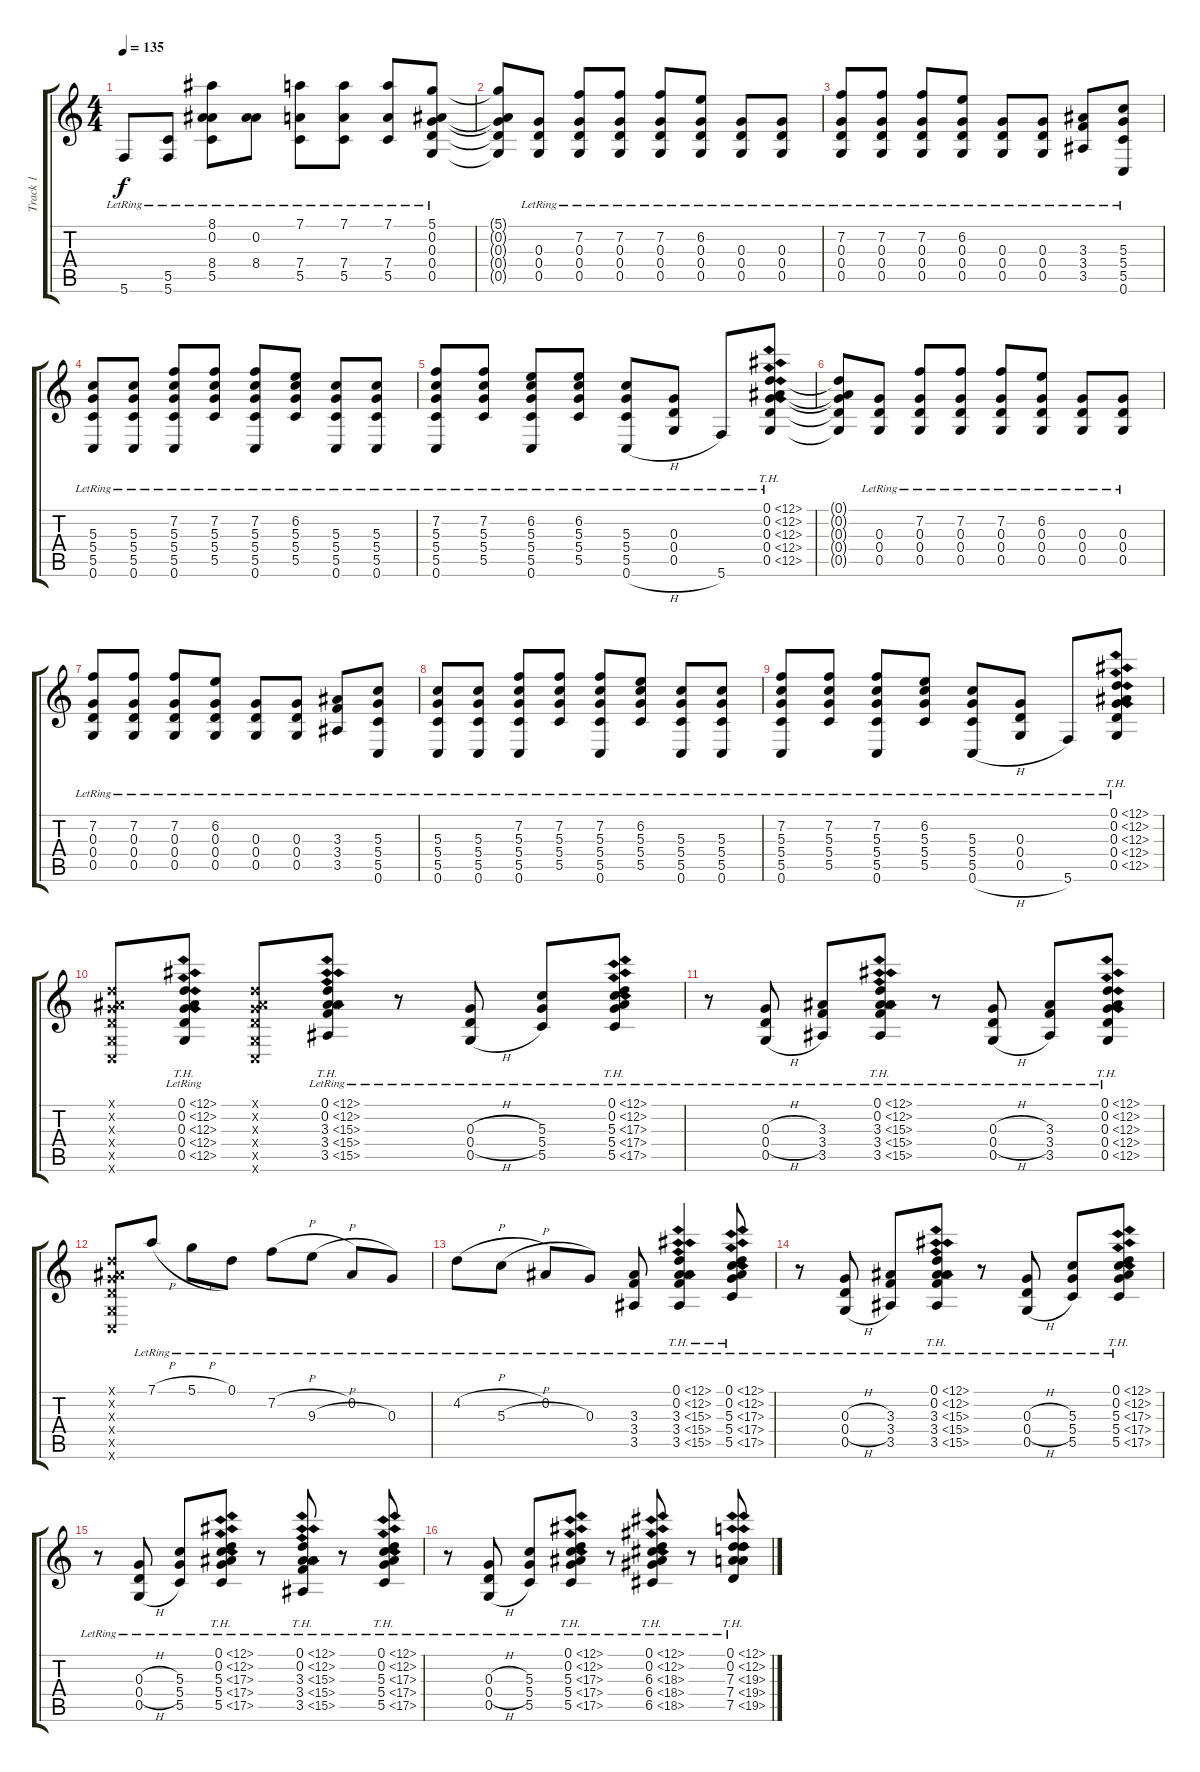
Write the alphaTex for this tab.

\track ("Track 1" "Track 1") {instrument acousticguitarsteel}
\staff {score tabs}
\tuning (D4 Bb3 G3 D3 G2 C2) {hide}
\ts (4 4)
\tempo 135
\clef g2
\ks c
5.6{lr}.8{dy f} (5.5{lr} 5.6{lr}).8 (8.1{lr} 0.2{lr} 8.4{lr} 5.5{lr}).8 (0.2{lr} 8.4{lr}).8 (7.1{lr} 7.4{lr} 5.5{lr}).8 (7.1{lr} 7.4{lr} 5.5{lr}).8 (7.1{lr} 7.4{lr} 5.5{lr}).8 (5.1{lr} 0.2{lr} 0.3{lr} 0.4{lr} 0.5{lr}).8 |
(5.1{t} 0.2{t} 0.3{t} 0.4{t} 0.5{t}).8 (0.3{lr} 0.4{lr} 0.5{lr}).8 (7.2{lr} 0.3{lr} 0.4{lr} 0.5{lr}).8 (7.2{lr} 0.3{lr} 0.4{lr} 0.5{lr}).8 (7.2{lr} 0.3{lr} 0.4{lr} 0.5{lr}).8 (6.2{lr} 0.3{lr} 0.4{lr} 0.5{lr}).8 (0.3{lr} 0.4{lr} 0.5{lr}).8 (0.3{lr} 0.4{lr} 0.5{lr}).8 |
(7.2{lr} 0.3{lr} 0.4{lr} 0.5{lr}).8 (7.2{lr} 0.3{lr} 0.4{lr} 0.5{lr}).8 (7.2{lr} 0.3{lr} 0.4{lr} 0.5{lr}).8 (6.2{lr} 0.3{lr} 0.4{lr} 0.5{lr}).8 (0.3{lr} 0.4{lr} 0.5{lr}).8 (0.3{lr} 0.4{lr} 0.5{lr}).8 (3.3{lr} 3.4{lr} 3.5{lr}).8 (5.3{lr} 5.4{lr} 5.5{lr} 0.6{lr}).8 |
(5.3{lr} 5.4{lr} 5.5{lr} 0.6{lr}).8 (5.3{lr} 5.4{lr} 5.5{lr} 0.6{lr}).8 (7.2{lr} 5.3{lr} 5.4{lr} 5.5{lr} 0.6{lr}).8 (7.2{lr} 5.3{lr} 5.4{lr} 5.5{lr}).8 (7.2{lr} 5.3{lr} 5.4{lr} 5.5{lr} 0.6{lr}).8 (6.2{lr} 5.3{lr} 5.4{lr} 5.5{lr}).8 (5.3{lr} 5.4{lr} 5.5{lr} 0.6{lr}).8 (5.3{lr} 5.4{lr} 5.5{lr} 0.6{lr}).8 |
(7.2{lr} 5.3{lr} 5.4{lr} 5.5{lr} 0.6{lr}).8 (7.2{lr} 5.3{lr} 5.4{lr} 5.5{lr}).8 (6.2{lr} 5.3{lr} 5.4{lr} 5.5{lr} 0.6{lr}).8 (6.2{lr} 5.3{lr} 5.4{lr} 5.5{lr}).8 (5.3{lr} 5.4{lr} 5.5{lr} 0.6{h lr}).8 (0.3{lr} 0.4{lr} 0.5{lr}).8 5.6{lr}.8 (0.1{th 12 lr} 0.2{th 12 lr} 0.3{th 12 lr} 0.4{th 12 lr} 0.5{th 12 lr}).8 |
(0.1{t} 0.2{t} 0.3{t} 0.4{t} 0.5{t}).8 (0.3{lr} 0.4{lr} 0.5{lr}).8 (7.2{lr} 0.3{lr} 0.4{lr} 0.5{lr}).8 (7.2{lr} 0.3{lr} 0.4{lr} 0.5{lr}).8 (7.2{lr} 0.3{lr} 0.4{lr} 0.5{lr}).8 (6.2{lr} 0.3{lr} 0.4{lr} 0.5{lr}).8 (0.3{lr} 0.4{lr} 0.5{lr}).8 (0.3{lr} 0.4{lr} 0.5{lr}).8 |
(7.2{lr} 0.3{lr} 0.4{lr} 0.5{lr}).8 (7.2{lr} 0.3{lr} 0.4{lr} 0.5{lr}).8 (7.2{lr} 0.3{lr} 0.4{lr} 0.5{lr}).8 (6.2{lr} 0.3{lr} 0.4{lr} 0.5{lr}).8 (0.3{lr} 0.4{lr} 0.5{lr}).8 (0.3{lr} 0.4{lr} 0.5{lr}).8 (3.3{lr} 3.4{lr} 3.5{lr}).8 (5.3{lr} 5.4{lr} 5.5{lr} 0.6{lr}).8 |
(5.3{lr} 5.4{lr} 5.5{lr} 0.6{lr}).8 (5.3{lr} 5.4{lr} 5.5{lr} 0.6{lr}).8 (7.2{lr} 5.3{lr} 5.4{lr} 5.5{lr} 0.6{lr}).8 (7.2{lr} 5.3{lr} 5.4{lr} 5.5{lr}).8 (7.2{lr} 5.3{lr} 5.4{lr} 5.5{lr} 0.6{lr}).8 (6.2{lr} 5.3{lr} 5.4{lr} 5.5{lr}).8 (5.3{lr} 5.4{lr} 5.5{lr} 0.6{lr}).8 (5.3{lr} 5.4{lr} 5.5{lr} 0.6{lr}).8 |
(7.2{lr} 5.3{lr} 5.4{lr} 5.5{lr} 0.6{lr}).8 (7.2{lr} 5.3{lr} 5.4{lr} 5.5{lr}).8 (7.2{lr} 5.3{lr} 5.4{lr} 5.5{lr} 0.6{lr}).8 (6.2{lr} 5.3{lr} 5.4{lr} 5.5{lr}).8 (5.3{lr} 5.4{lr} 5.5{lr} 0.6{h lr}).8 (0.3{lr} 0.4{lr} 0.5{lr}).8 5.6{lr}.8 (0.1{th 12 lr} 0.2{th 12 lr} 0.3{th 12 lr} 0.4{th 12 lr} 0.5{th 12 lr}).8 |
(0.1{x} 0.2{x} 0.3{x} 0.4{x} 0.5{x} 0.6{x}).8 (0.1{th 12 lr} 0.2{th 12 lr} 0.3{th 12 lr} 0.4{th 12 lr} 0.5{th 12 lr}).8 (0.1{x} 0.2{x} 0.3{x} 0.4{x} 0.5{x} 0.6{x}).8 (0.1{th 12 lr} 0.2{th 12 lr} 3.3{th 12 lr} 3.4{th 12 lr} 3.5{th 12 lr}).8 r.8 (0.3{h lr} 0.4{h lr} 0.5{h lr}).8 (5.3{lr} 5.4{lr} 5.5{lr}).8 (0.1{th 12 lr} 0.2{th 12 lr} 5.3{th 12 lr} 5.4{th 12 lr} 5.5{th 12 lr}).8 |
r.8 (0.3{h lr} 0.4{h lr} 0.5{h lr}).8 (3.3{lr} 3.4{lr} 3.5{lr}).8 (0.1{th 12 lr} 0.2{th 12 lr} 3.3{th 12 lr} 3.4{th 12 lr} 3.5{th 12 lr}).8 r.8 (0.3{h lr} 0.4{h lr} 0.5{h lr}).8 (3.3{lr} 3.4{lr} 3.5{lr}).8 (0.1{th 12 lr} 0.2{th 12 lr} 0.3{th 12 lr} 0.4{th 12 lr} 0.5{th 12 lr}).8 |
(0.1{x} 0.2{x} 0.3{x} 0.4{x} 0.5{x} 0.6{x}).8 7.1{h lr}.8 5.1{h lr}.8 0.1{lr}.8 7.2{h lr}.8 9.3{h lr}.8 0.2{lr}.8 0.3{lr}.8 |
4.2{h lr}.8 5.3{h lr}.8 0.2{lr}.8 0.3{lr}.8 (3.3{lr} 3.4{lr} 3.5{lr}).8 (0.1{th 12 lr} 0.2{th 12 lr} 3.3{th 12 lr} 3.4{th 12 lr} 3.5{th 12 lr}).4 (0.1{th 12 lr} 0.2{th 12 lr} 5.3{th 12 lr} 5.4{th 12 lr} 5.5{th 12 lr}).8 |
r.8 (0.3{h lr} 0.4{h lr} 0.5{h lr}).8 (3.3{lr} 3.4{lr} 3.5{lr}).8 (0.1{th 12 lr} 0.2{th 12 lr} 3.3{th 12 lr} 3.4{th 12 lr} 3.5{th 12 lr}).8 r.8 (0.3{h lr} 0.4{h lr} 0.5{h lr}).8 (5.3{lr} 5.4{lr} 5.5{lr}).8 (0.1{th 12 lr} 0.2{th 12 lr} 5.3{th 12 lr} 5.4{th 12 lr} 5.5{th 12 lr}).8 |
r.8 (0.3{h lr} 0.4{h lr} 0.5{h lr}).8 (5.3{lr} 5.4{lr} 5.5{lr}).8 (0.1{th 12 lr} 0.2{th 12 lr} 5.3{th 12 lr} 5.4{th 12 lr} 5.5{th 12 lr}).8 r.8 (0.1{th 12 lr} 0.2{th 12 lr} 3.3{th 12 lr} 3.4{th 12 lr} 3.5{th 12 lr}).8 r.8 (0.1{th 12 lr} 0.2{th 12 lr} 5.3{th 12 lr} 5.4{th 12 lr} 5.5{th 12 lr}).8 |
r.8 (0.3{h lr} 0.4{h lr} 0.5{h lr}).8 (5.3{lr} 5.4{lr} 5.5{lr}).8 (0.1{th 12 lr} 0.2{th 12 lr} 5.3{th 12 lr} 5.4{th 12 lr} 5.5{th 12 lr}).8 r.8 (0.1{th 12 lr} 0.2{th 12 lr} 6.3{th 12 lr} 6.4{th 12 lr} 6.5{th 12 lr}).8 r.8 (0.1{th 12 lr} 0.2{th 12 lr} 7.3{th 12 lr} 7.4{th 12 lr} 7.5{th 12 lr}).8
